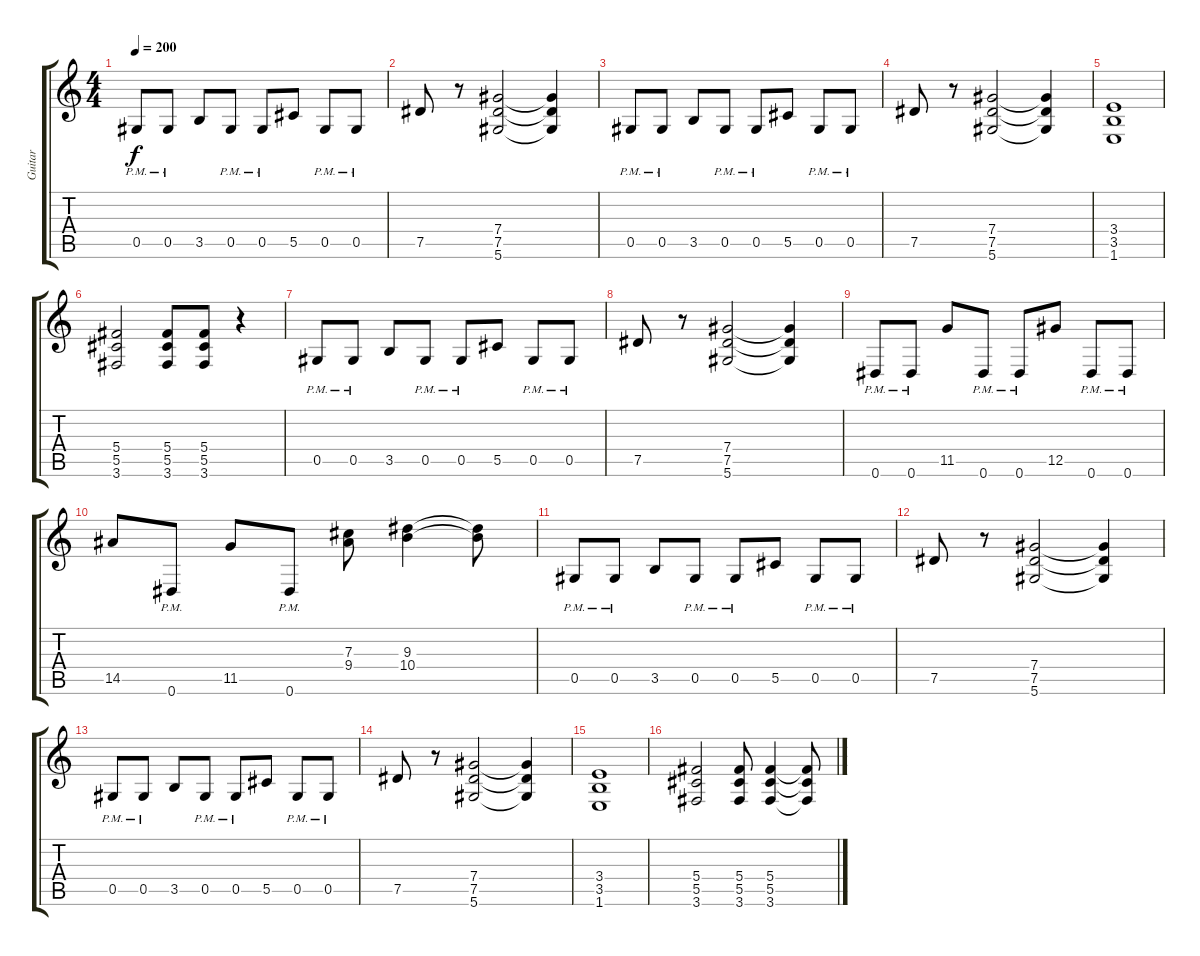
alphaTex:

\track ("Guitar" "Guitar") {instrument distortionguitar}
\staff {score tabs}
\tuning (Eb4 Bb3 Gb3 Db3 Ab2 Eb2) {hide}
\ts (4 4)
\tempo 200
\clef g2
\ks c
0.5{pm}.8{dy f} 0.5{pm}.8 3.5.8 0.5{pm}.8 0.5{pm}.8 5.5.8 0.5{pm}.8 0.5{pm}.8 |
7.5.8 r.8 (7.4 7.5 5.6).2 (7.4{t} 7.5{t} 5.6{t}).4 |
0.5{pm}.8 0.5{pm}.8 3.5.8 0.5{pm}.8 0.5{pm}.8 5.5.8 0.5{pm}.8 0.5{pm}.8 |
7.5.8 r.8 (7.4 7.5 5.6).2 (7.4{t} 7.5{t} 5.6{t}).4 |
(3.4 3.5 1.6).1 |
(5.4 5.5 3.6).2 (5.4 5.5 3.6).8 (5.4 5.5 3.6).8 r.4 |
0.5{pm}.8 0.5{pm}.8 3.5.8 0.5{pm}.8 0.5{pm}.8 5.5.8 0.5{pm}.8 0.5{pm}.8 |
7.5.8 r.8 (7.4 7.5 5.6).2 (7.4{t} 7.5{t} 5.6{t}).4 |
0.6{pm}.8 0.6{pm}.8 11.5.8 0.6{pm}.8 0.6{pm}.8 12.5.8 0.6{pm}.8 0.6{pm}.8 |
14.5.8 0.6{pm}.8 11.5.8 0.6{pm}.8 (7.3 9.4).8 (9.3 10.4).4 (9.3{t} 10.4{t}).8 |
0.5{pm}.8 0.5{pm}.8 3.5.8 0.5{pm}.8 0.5{pm}.8 5.5.8 0.5{pm}.8 0.5{pm}.8 |
7.5.8 r.8 (7.4 7.5 5.6).2 (7.4{t} 7.5{t} 5.6{t}).4 |
0.5{pm}.8 0.5{pm}.8 3.5.8 0.5{pm}.8 0.5{pm}.8 5.5.8 0.5{pm}.8 0.5{pm}.8 |
7.5.8 r.8 (7.4 7.5 5.6).2 (7.4{t} 7.5{t} 5.6{t}).4 |
(3.4 3.5 1.6).1 |
(5.4 5.5 3.6).2 (5.4 5.5 3.6).8 (5.4 5.5 3.6).4 (5.4{t} 5.5{t} 3.6{t}).8
